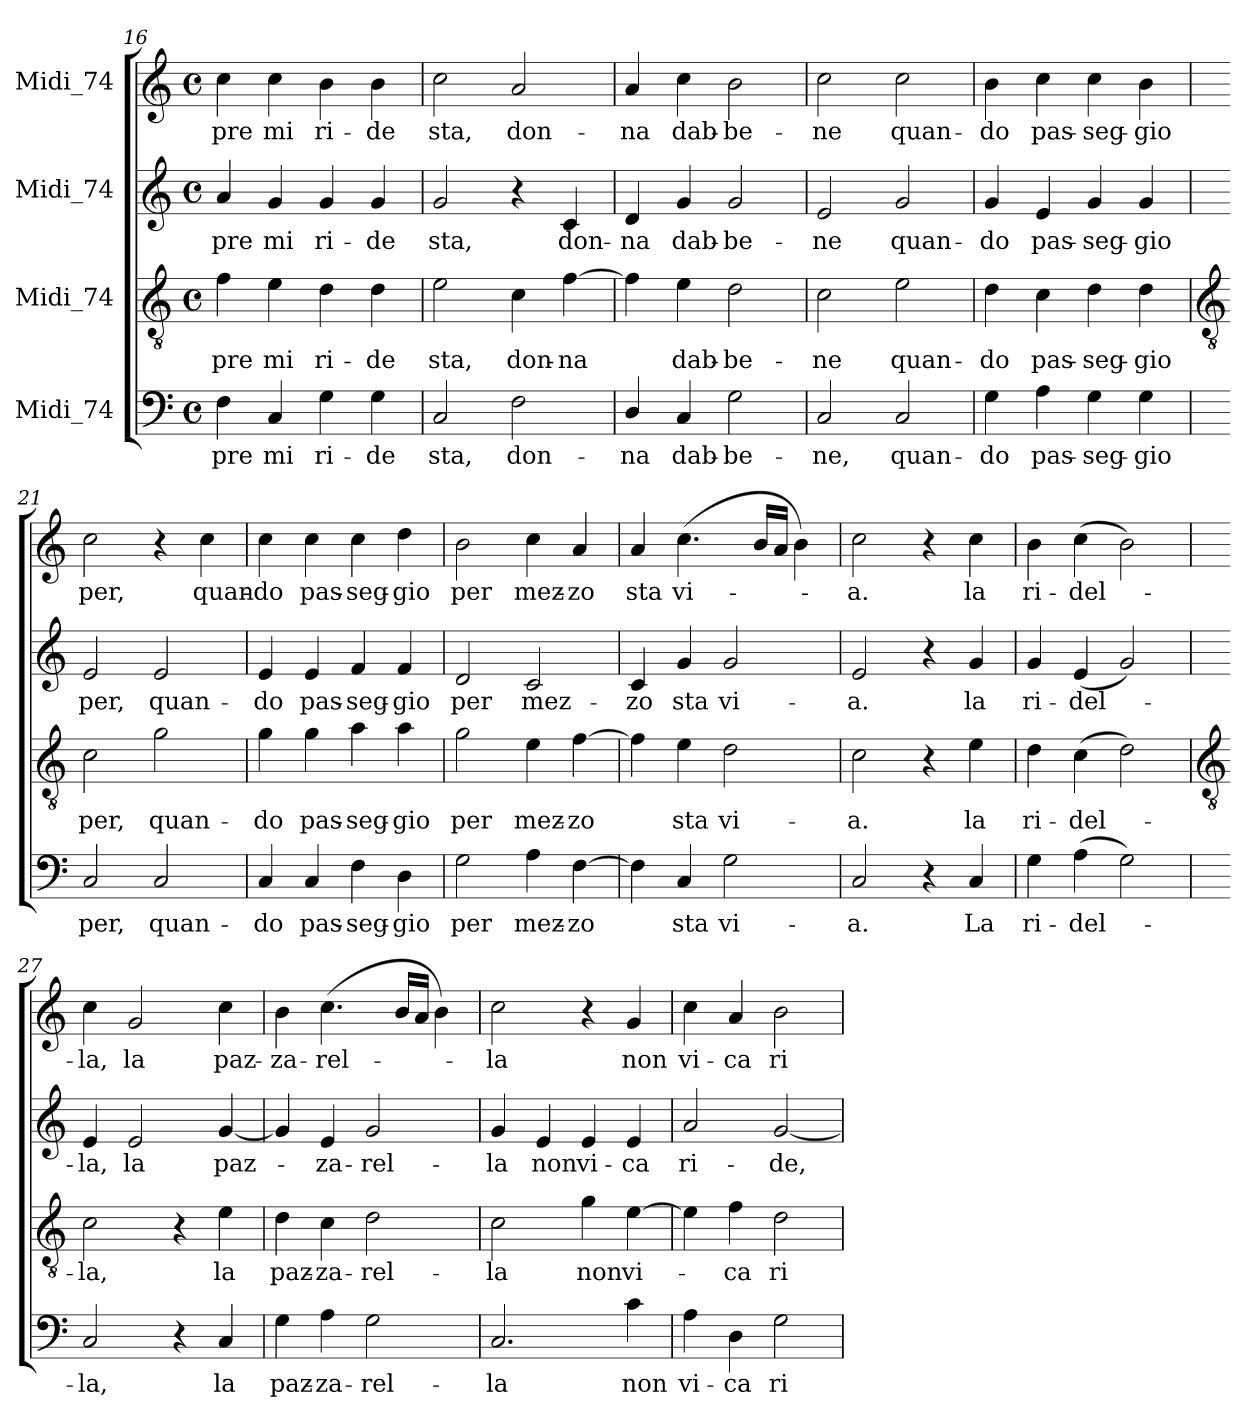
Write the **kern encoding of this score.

**kern	**text	**kern	**text	**kern	**text	**kern	**text
*part4	*part4	*part3	*part3	*part2	*part2	*part1	*part1
*staff4	*staff4	*staff3	*staff3	*staff2	*staff2	*staff1	*staff1
*I"Midi_74	*	*I"Midi_74	*	*I"Midi_74	*	*I"Midi_74	*
*clefF4	*	*clefGv2	*	*clefG2	*	*clefG2	*
*k[]	*	*k[]	*	*k[]	*	*k[]	*
*C:	*	*C:	*	*C:	*	*C:	*
*M4/4	*	*M4/4	*	*M4/4	*	*M4/4	*
*met(c)	*	*met(c)	*	*met(c)	*	*met(c)	*
=16	=16	=16	=16	=16	=16	=16	=16
!	!LO:LY:b	!	!LO:LY:b	!	!LO:LY:b	!	!LO:LY:b
4F	-pre	4f	-pre	4a	-pre	4cc	-pre
!	!LO:LY:b	!	!LO:LY:b	!	!LO:LY:b	!	!LO:LY:b
4C	mi	4e	mi	4g	mi	4cc	mi
!	!LO:LY:b	!	!LO:LY:b	!	!LO:LY:b	!	!LO:LY:b
4G	ri-	4d	ri-	4g	ri-	4b	ri-
!	!LO:LY:b	!	!LO:LY:b	!	!LO:LY:b	!	!LO:LY:b
4G	-de	4d	-de	4g	-de	4b	-de
=17	=17	=17	=17	=17	=17	=17	=17
!	!LO:LY:b	!	!LO:LY:b	!	!LO:LY:b	!	!LO:LY:b
2C	sta,	2e	sta,	2g	sta,	2cc	sta,
!	!LO:LY:b	!	!LO:LY:b	!	!	!	!LO:LY:b
2F	don-	4c	don-	4r	.	2a	don-
!	!	!	!LO:LY:b	!	!LO:LY:b	!	!
.	.	[4f	-na	4c	don-	.	.
=18	=18	=18	=18	=18	=18	=18	=18
!	!LO:LY:b	!	!	!	!LO:LY:b	!	!LO:LY:b
4D/	-na	4f]	.	4d	-na	4a	-na
!	!LO:LY:b	!	!LO:LY:b	!	!LO:LY:b	!	!LO:LY:b
4C	dab-	4e	dab-	4g	dab-	4cc	dab-
!	!LO:LY:b	!	!LO:LY:b	!	!LO:LY:b	!	!LO:LY:b
2G	-be-	2d	-be-	2g	-be-	2b	-be-
=19	=19	=19	=19	=19	=19	=19	=19
!	!LO:LY:b	!	!LO:LY:b	!	!LO:LY:b	!	!LO:LY:b
2C	-ne,	2c	-ne	2e	-ne	2cc	-ne
!	!LO:LY:b	!	!LO:LY:b	!	!LO:LY:b	!	!LO:LY:b
2C	quan-	2e	quan-	2g	quan-	2cc	quan-
=20	=20	=20	=20	=20	=20	=20	=20
!	!LO:LY:b	!	!LO:LY:b	!	!LO:LY:b	!	!LO:LY:b
4G	-do	4d	-do	4g	-do	4b	-do
!	!LO:LY:b	!	!LO:LY:b	!	!LO:LY:b	!	!LO:LY:b
4A	pas-	4c	pas-	4e	pas-	4cc	pas-
!	!LO:LY:b	!	!LO:LY:b	!	!LO:LY:b	!	!LO:LY:b
4G	-seg-	4d	-seg-	4g	-seg-	4cc	-seg-
!	!LO:LY:b	!	!LO:LY:b	!	!LO:LY:b	!	!LO:LY:b
4G	-gio	4d	-gio	4g	-gio	4b	-gio
!!LO:LB:g=z
=21	=21	=21	=21	=21	=21	=21	=21
*	*	*clefGv2	*	*	*	*	*
!	!LO:LY:b	!	!LO:LY:b	!	!LO:LY:b	!	!LO:LY:b
2C	per,	2c	per,	2e	per,	2cc	per,
!	!LO:LY:b	!	!LO:LY:b	!	!LO:LY:b	!	!
2C	quan-	2g	quan-	2e	quan-	4r	.
!	!	!	!	!	!	!	!LO:LY:b
.	.	.	.	.	.	4cc	quan-
=22	=22	=22	=22	=22	=22	=22	=22
!	!LO:LY:b	!	!LO:LY:b	!	!LO:LY:b	!	!LO:LY:b
4C	-do	4g	-do	4e	-do	4cc	-do
!	!LO:LY:b	!	!LO:LY:b	!	!LO:LY:b	!	!LO:LY:b
4C	pas-	4g	pas-	4e	pas-	4cc	pas-
!	!LO:LY:b	!	!LO:LY:b	!	!LO:LY:b	!	!LO:LY:b
4F	-seg-	4a	-seg-	4f	-seg-	4cc	-seg-
!	!LO:LY:b	!	!LO:LY:b	!	!LO:LY:b	!	!LO:LY:b
4D	-gio	4a	-gio	4f	-gio	4dd	-gio
=23	=23	=23	=23	=23	=23	=23	=23
!	!LO:LY:b	!	!LO:LY:b	!	!LO:LY:b	!	!LO:LY:b
2G	per	2g	per	2d	per	2b	per
!	!LO:LY:b	!	!LO:LY:b	!	!LO:LY:b	!	!LO:LY:b
4A	mez-	4e	mez-	2c	mez-	4cc	mez-
!	!LO:LY:b	!	!LO:LY:b	!	!	!	!LO:LY:b
[4F	-zo	[4f	-zo	.	.	4a	-zo
=24	=24	=24	=24	=24	=24	=24	=24
!	!	!	!	!	!LO:LY:b	!	!LO:LY:b
4F]	.	4f]	.	4c	-zo	4a	sta
!	!LO:LY:b	!	!LO:LY:b	!	!LO:LY:b	!	!LO:LY:b
4C	sta	4e	sta	4g	sta	(>4.cc	vi-
!	!LO:LY:b	!	!LO:LY:b	!	!LO:LY:b	!	!
2G	vi-	2d	vi-	2g	vi-	.	.
.	.	.	.	.	.	16bLL	.
.	.	.	.	.	.	16aJJ	.
.	.	.	.	.	.	4b)	.
=25	=25	=25	=25	=25	=25	=25	=25
!	!LO:LY:b	!	!LO:LY:b	!	!LO:LY:b	!	!LO:LY:b
2C	-a.	2c	-a.	2e	-a.	2cc	a.
4r	.	4r	.	4r	.	4r	.
!	!LO:LY:b	!	!LO:LY:b	!	!LO:LY:b	!	!LO:LY:b
4C	La	4e	la	4g	la	4cc	la
=26	=26	=26	=26	=26	=26	=26	=26
!	!LO:LY:b	!	!LO:LY:b	!	!LO:LY:b	!	!LO:LY:b
4G	ri-	4d	ri-	4g	ri-	4b	ri-
!	!LO:LY:b	!	!LO:LY:b	!	!LO:LY:b	!	!LO:LY:b
(>4A	-del-	(>4c	-del-	(<4e	-del-	(>4cc	-del-
2G)	.	2d)	.	2g)	.	2b)	.
!!LO:LB:g=z
=27	=27	=27	=27	=27	=27	=27	=27
*	*	*clefGv2	*	*	*	*	*
!	!LO:LY:b	!	!LO:LY:b	!	!LO:LY:b	!	!LO:LY:b
2C	la,	2c	la,	4e	la,	4cc	la,
!	!	!	!	!	!LO:LY:b	!	!LO:LY:b
.	.	.	.	2e	la	2g	la
4r	.	4r	.	.	.	.	.
!	!LO:LY:b	!	!LO:LY:b	!	!LO:LY:b	!	!LO:LY:b
4C	la	4e	la	[4g	paz-	4cc	paz-
=28	=28	=28	=28	=28	=28	=28	=28
!	!LO:LY:b	!	!LO:LY:b	!	!	!	!LO:LY:b
4G	paz-	4d	paz-	4g]	.	4b	-za-
!	!LO:LY:b	!	!LO:LY:b	!	!LO:LY:b	!	!LO:LY:b
4A	-za-	4c	-za-	4e	za-	(>4.cc	-rel-
!	!LO:LY:b	!	!LO:LY:b	!	!LO:LY:b	!	!
2G	-rel-	2d	-rel-	2g	-rel-	.	.
.	.	.	.	.	.	16bLL	.
.	.	.	.	.	.	16aJJ	.
.	.	.	.	.	.	4b)	.
=29	=29	=29	=29	=29	=29	=29	=29
!	!LO:LY:b	!	!LO:LY:b	!	!LO:LY:b	!	!LO:LY:b
2.C	-la	2c	-la	4g	-la	2cc	la
!	!	!	!	!	!LO:LY:b	!	!
.	.	.	.	4e	non	.	.
!	!	!	!LO:LY:b	!	!LO:LY:b	!	!
.	.	4g	non	4e	vi-	4r	.
!	!LO:LY:b	!	!LO:LY:b	!	!LO:LY:b	!	!LO:LY:b
4c	non	[4e	vi-	4e	-ca	4g	non
=30	=30	=30	=30	=30	=30	=30	=30
!	!LO:LY:b	!	!	!	!LO:LY:b	!	!LO:LY:b
4A	vi-	4e]	.	2a	ri-	4cc	vi-
!	!LO:LY:b	!	!LO:LY:b	!	!	!	!LO:LY:b
4D	-ca	4f	ca	.	.	4a	-ca
!	!LO:LY:b	!	!LO:LY:b	!	!LO:LY:b	!	!LO:LY:b
2G	ri-	2d	ri-	[2g	-de,	2b	ri-
=	=	=	=	=	=	=	=
*-	*-	*-	*-	*-	*-	*-	*-
